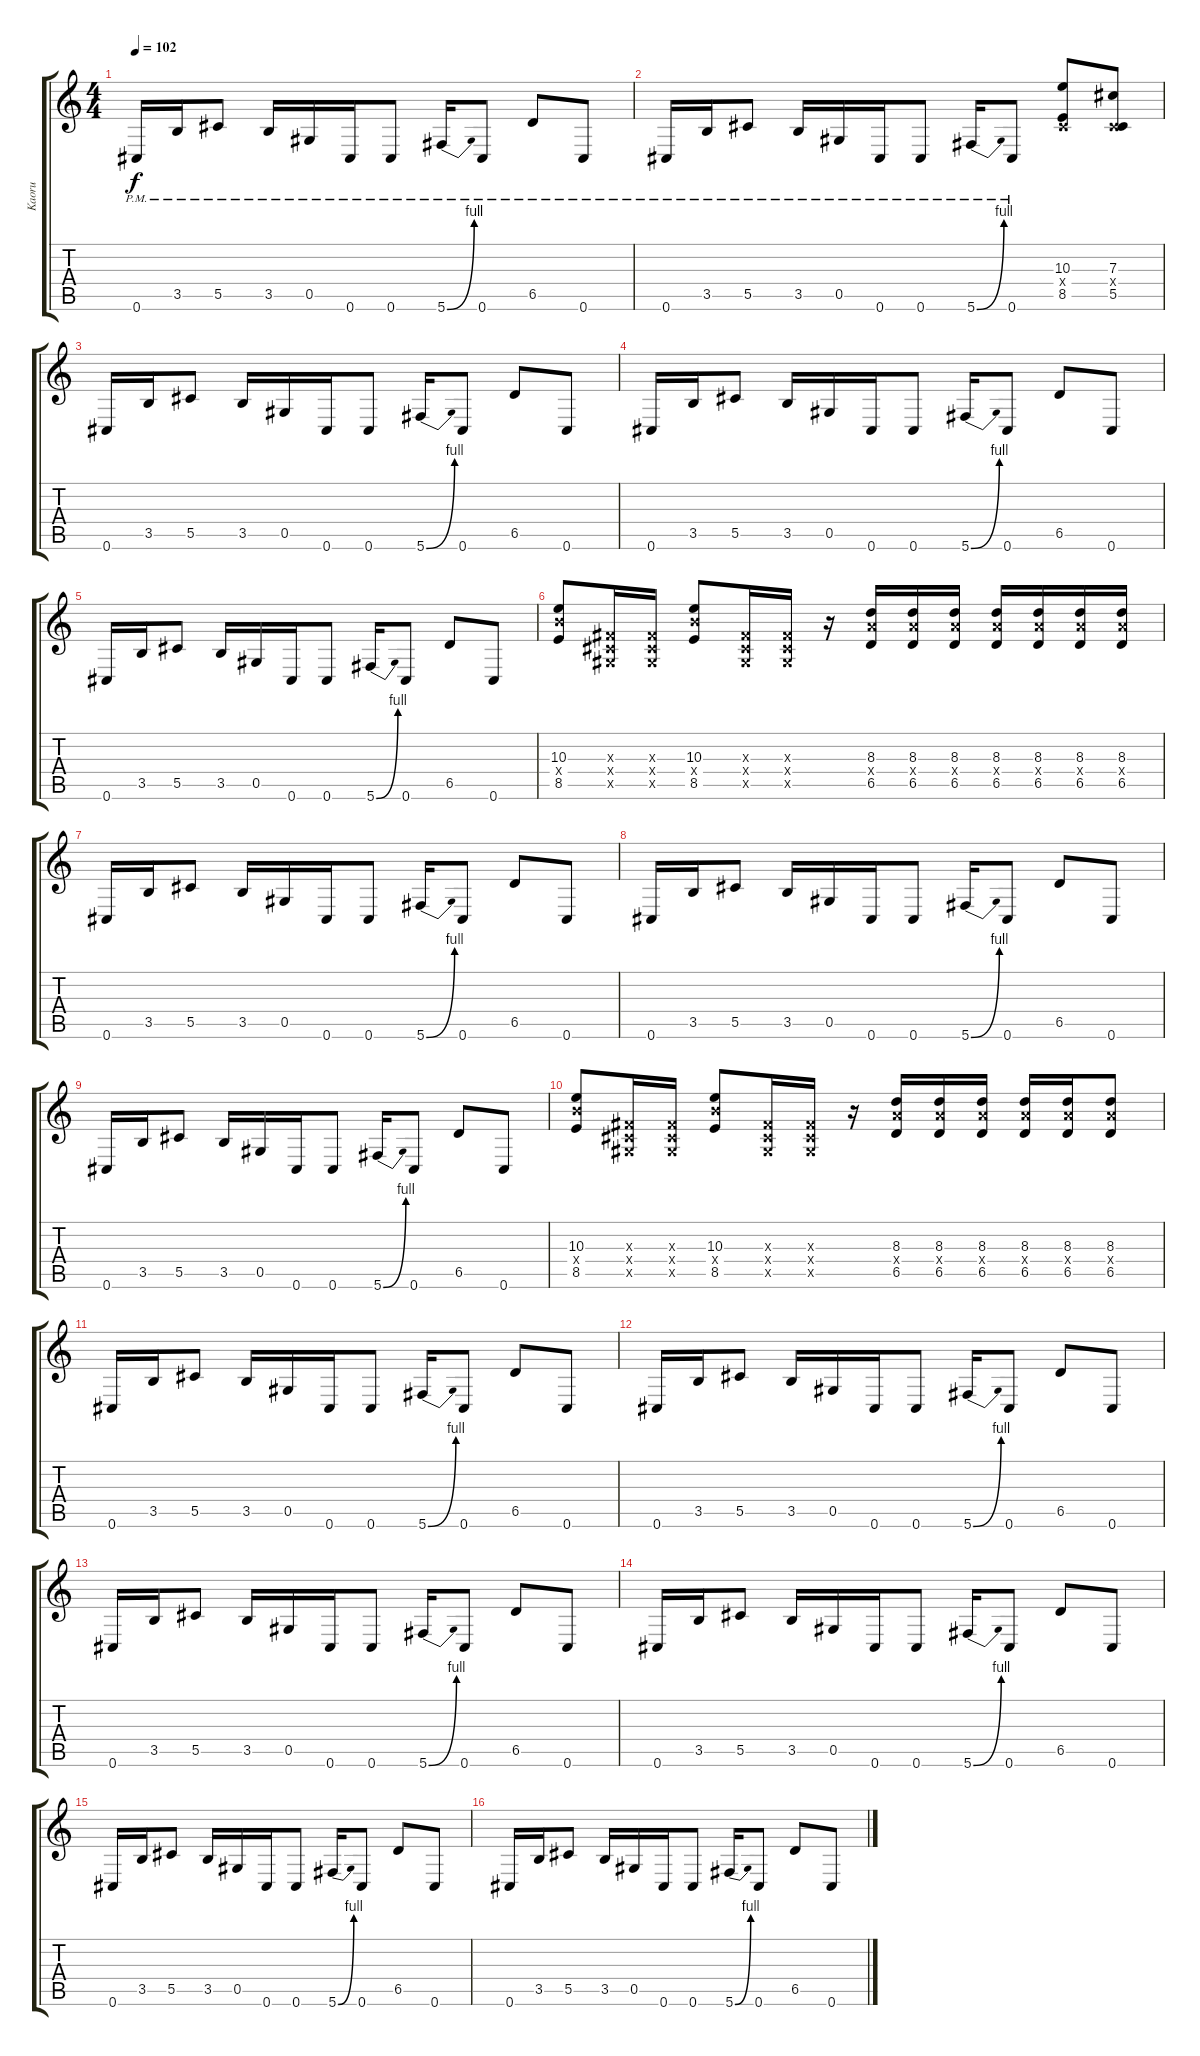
\track ("Kaoru" "Kaoru") {instrument overdrivenguitar}
\staff {score tabs}
\tuning (Eb4 Bb3 Gb3 Db3 Ab2 Db2) {hide}
\ts (4 4)
\tempo 102
\clef g2
\ks c
0.6{pm}.16{dy f} 3.5{pm}.16 5.5{pm}.8 3.5{pm}.16 0.5{pm}.16 0.6{pm}.16 0.6{pm}.8 5.6{be (bend 0 0 60 4) pm}.16 0.6{pm}.8 6.5{pm}.8 0.6{pm}.8 |
0.6{pm}.16 3.5{pm}.16 5.5{pm}.8 3.5{pm}.16 0.5{pm}.16 0.6{pm}.16 0.6{pm}.8 5.6{be (bend 0 0 60 4) pm}.16 0.6{pm}.8 (10.3 0.4{x} 8.5).8 (7.3 0.4{x} 5.5).8 |
0.6.16 3.5.16 5.5.8 3.5.16 0.5.16 0.6.16 0.6.8 5.6{be (bend 0 0 60 4)}.16 0.6.8 6.5.8 0.6.8 |
0.6.16 3.5.16 5.5.8 3.5.16 0.5.16 0.6.16 0.6.8 5.6{be (bend 0 0 60 4)}.16 0.6.8 6.5.8 0.6.8 |
0.6.16 3.5.16 5.5.8 3.5.16 0.5.16 0.6.16 0.6.8 5.6{be (bend 0 0 60 4)}.16 0.6.8 6.5.8 0.6.8 |
(10.3 10.4{x} 8.5).8 (0.3{x} 0.4{x} 0.5{x}).16 (0.3{x} 0.4{x} 0.5{x}).16 (10.3 10.4{x} 8.5).8 (0.3{x} 0.4{x} 0.5{x}).16 (0.3{x} 0.4{x} 0.5{x}).16 r.16 (8.3 8.4{x} 6.5).16 (8.3 8.4{x} 6.5).16 (8.3 8.4{x} 6.5).16 (8.3 8.4{x} 6.5).16 (8.3 8.4{x} 6.5).16 (8.3 8.4{x} 6.5).16 (8.3 8.4{x} 6.5).16 |
0.6.16 3.5.16 5.5.8 3.5.16 0.5.16 0.6.16 0.6.8 5.6{be (bend 0 0 60 4)}.16 0.6.8 6.5.8 0.6.8 |
0.6.16 3.5.16 5.5.8 3.5.16 0.5.16 0.6.16 0.6.8 5.6{be (bend 0 0 60 4)}.16 0.6.8 6.5.8 0.6.8 |
0.6.16 3.5.16 5.5.8 3.5.16 0.5.16 0.6.16 0.6.8 5.6{be (bend 0 0 60 4)}.16 0.6.8 6.5.8 0.6.8 |
(10.3 10.4{x} 8.5).8 (0.3{x} 0.4{x} 0.5{x}).16 (0.3{x} 0.4{x} 0.5{x}).16 (10.3 10.4{x} 8.5).8 (0.3{x} 0.4{x} 0.5{x}).16 (0.3{x} 0.4{x} 0.5{x}).16 r.16 (8.3 8.4{x} 6.5).16 (8.3 8.4{x} 6.5).16 (8.3 8.4{x} 6.5).16 (8.3 8.4{x} 6.5).16 (8.3 8.4{x} 6.5).16 (8.3 8.4{x} 6.5).8 |
0.6.16 3.5.16 5.5.8 3.5.16 0.5.16 0.6.16 0.6.8 5.6{be (bend 0 0 60 4)}.16 0.6.8 6.5.8 0.6.8 |
0.6.16 3.5.16 5.5.8 3.5.16 0.5.16 0.6.16 0.6.8 5.6{be (bend 0 0 60 4)}.16 0.6.8 6.5.8 0.6.8 |
0.6.16 3.5.16 5.5.8 3.5.16 0.5.16 0.6.16 0.6.8 5.6{be (bend 0 0 60 4)}.16 0.6.8 6.5.8 0.6.8 |
0.6.16 3.5.16 5.5.8 3.5.16 0.5.16 0.6.16 0.6.8 5.6{be (bend 0 0 60 4)}.16 0.6.8 6.5.8 0.6.8 |
0.6.16 3.5.16 5.5.8 3.5.16 0.5.16 0.6.16 0.6.8 5.6{be (bend 0 0 60 4)}.16 0.6.8 6.5.8 0.6.8 |
0.6.16 3.5.16 5.5.8 3.5.16 0.5.16 0.6.16 0.6.8 5.6{be (bend 0 0 60 4)}.16 0.6.8 6.5.8 0.6.8
